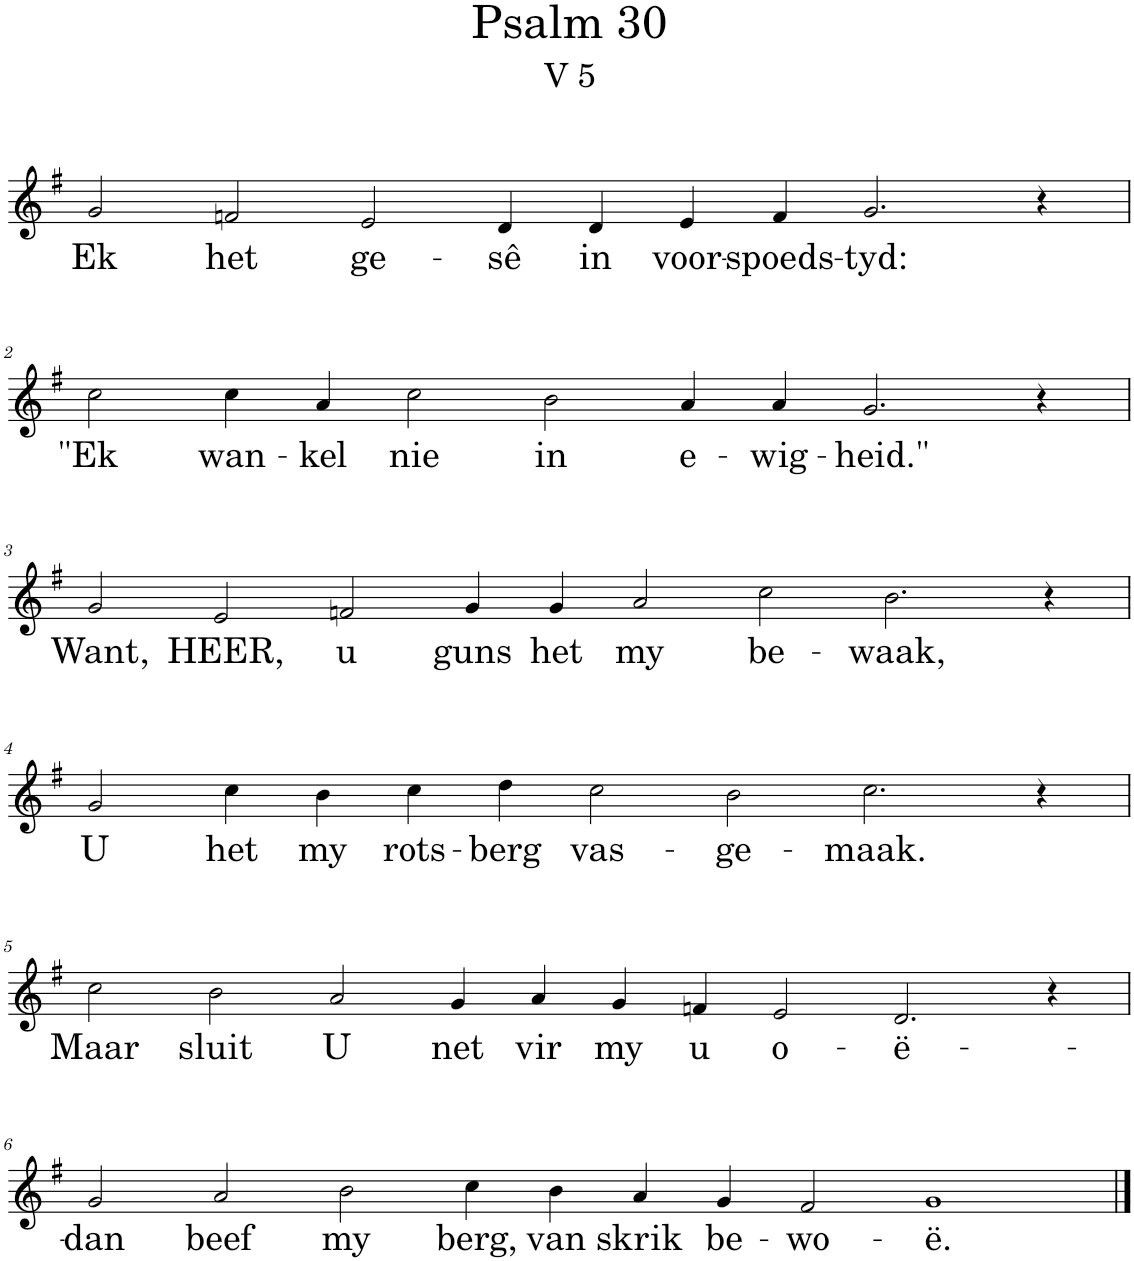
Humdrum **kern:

**kern	**text
*part1	*part1
*staff1	*staff1
*I"Pipe Organ	*
*I'Org.	*
*clefG2	*
*k[f#]	*
*M14/4	*
=1	=1
!	!LO:LY:b
2g/	Ek
!	!LO:LY:b
2fn/	het
!	!LO:LY:b
2e/	ge-
!	!LO:LY:b
4d/	-sê
!	!LO:LY:b
4d/	in
!	!LO:LY:b
4e/	voor-
!	!LO:LY:b
4f/	-spoeds-
!	!LO:LY:b
2.g/	-tyd:
4r	.
!!LO:LB:g=z
=2	=2
!	!LO:LY:b
2cc\	"Ek
!	!LO:LY:b
4cc\	wan-
!	!LO:LY:b
4a/	-kel
!	!LO:LY:b
2cc\	nie
!	!LO:LY:b
2b\	in
!	!LO:LY:b
4a/	e-
!	!LO:LY:b
4a/	-wig-
!	!LO:LY:b
2.g/	-heid."
4r	.
!!LO:LB:g=z
=3	=3
*M16/4	*
!	!LO:LY:b
2g/	Want,
!	!LO:LY:b
2e/	HEER,
!	!LO:LY:b
2fn/	u
!	!LO:LY:b
4g/	guns
!	!LO:LY:b
4g/	het
!	!LO:LY:b
2a/	my
!	!LO:LY:b
2cc\	be-
!	!LO:LY:b
2.b\	-waak,
4r	.
!!LO:LB:g=z
=4	=4
*M14/4	*
!	!LO:LY:b
2g/	U
!	!LO:LY:b
4cc\	het
!	!LO:LY:b
4b\	my
!	!LO:LY:b
4cc\	rots-
!	!LO:LY:b
4dd\	-berg
!	!LO:LY:b
2cc\	vas-
!	!LO:LY:b
2b\	-ge-
!	!LO:LY:b
2.cc\	-maak.
4r	.
!!LO:LB:g=z
=5	=5
*M16/4	*
!	!LO:LY:b
2cc\	Maar
!	!LO:LY:b
2b\	sluit
!	!LO:LY:b
2a/	U
!	!LO:LY:b
4g/	net
!	!LO:LY:b
4a/	vir
!	!LO:LY:b
4g/	my
!	!LO:LY:b
4fn/	u
!	!LO:LY:b
2e/	o-
!	!LO:LY:b
2.d/	-ë-
4r	.
!!LO:LB:g=z
=6	=6
!	!LO:LY:b
2g/	-dan
!	!LO:LY:b
2a/	beef
!	!LO:LY:b
2b\	my
!	!LO:LY:b
4cc\	berg,
!	!LO:LY:b
4b\	van
!	!LO:LY:b
4a/	skrik
!	!LO:LY:b
4g/	be-
!	!LO:LY:b
2f#/	-wo-
!	!LO:LY:b
1g	-ë.
==	==
*-	*-
